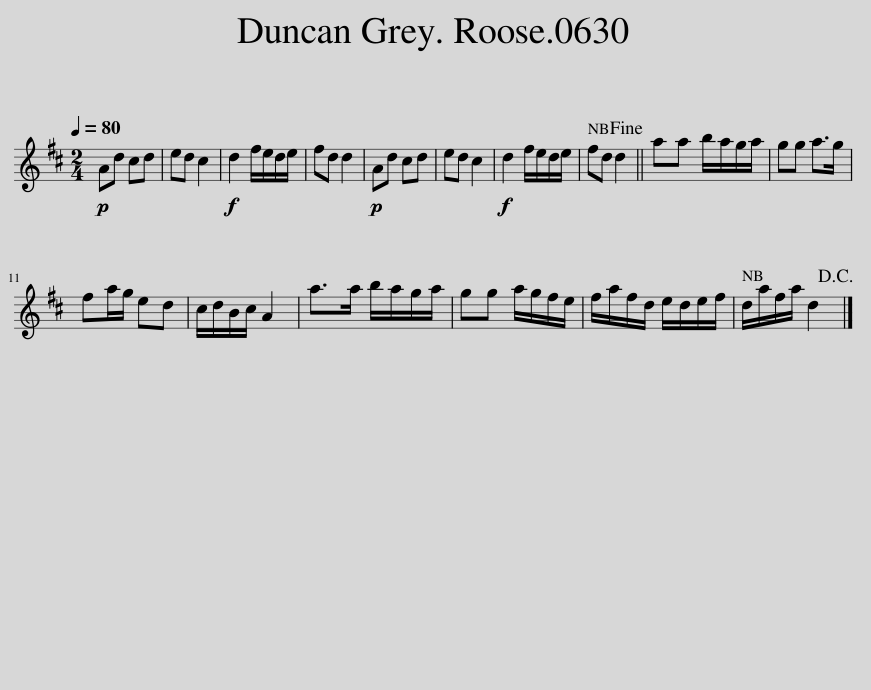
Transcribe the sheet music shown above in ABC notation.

X:1
L:1/8
Q:1/4=80
M:2/4
I:linebreak $
K:D
V:1 treble
V:1
!p! Ad cd | ed c2 |!f! d2 f/e/d/e/ | fd d2 |!p! Ad cd | %5
 ed c2 |!f! d2 f/e/d/e/ | fd d2!fine! || aa b/a/g/a/ | gg a>g |$ %10
 fa/g/ ed | c/d/B/c/ A2 | a>a b/a/g/a/ | gg a/g/f/e/ | f/a/f/d/ e/d/e/f/ | %15
 d/a/f/a/ d2!D.C.! |] %16
